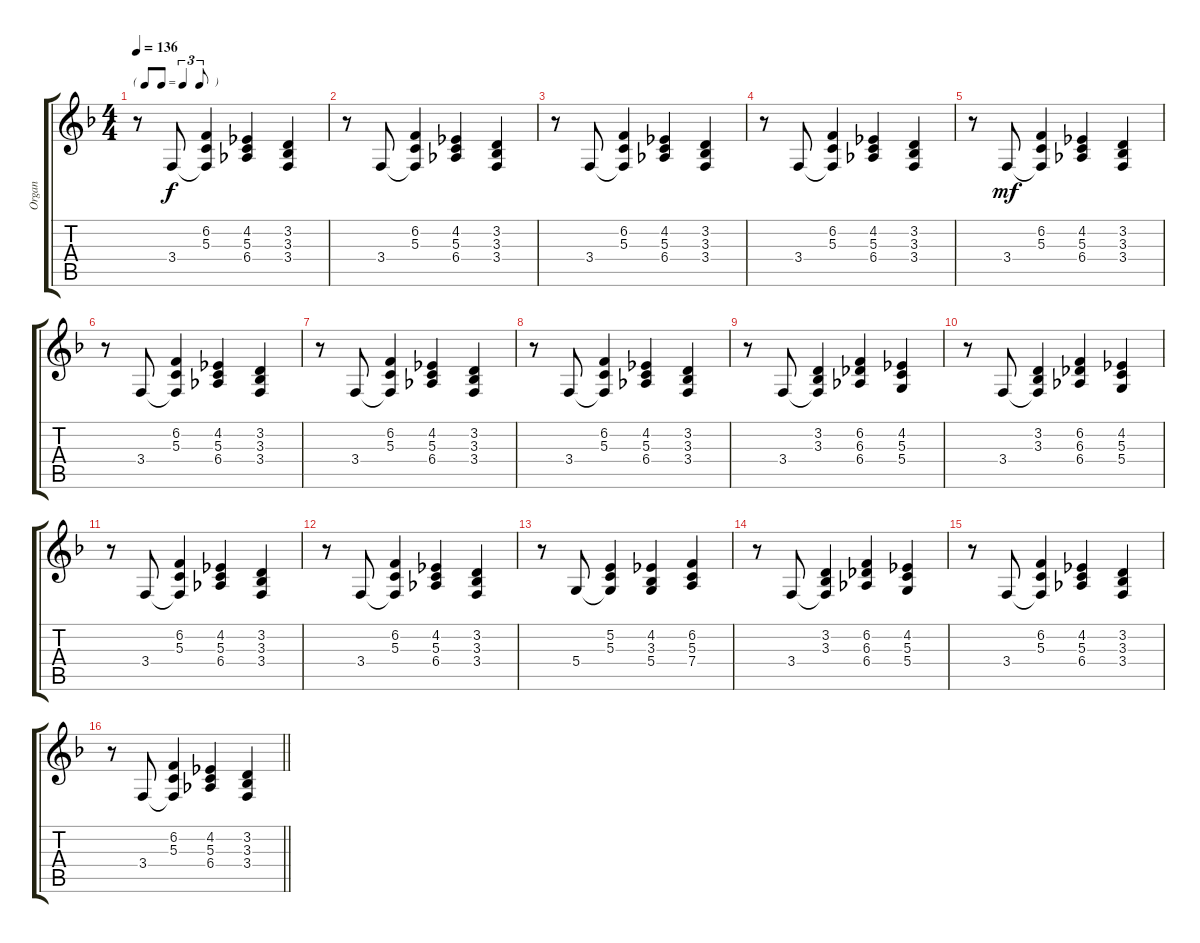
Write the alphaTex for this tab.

\track ("Organ" "Organ") {instrument drawbarorgan}
\staff {score tabs}
\tuning (E4 B3 G3 D3 A2 E2) {hide}
\ts (4 4)
\tf triplet8th
\tempo 136
\clef g2
\ks f
r.8{dy f instrument drawbarorgan} 3.4.8 (6.2 5.3 3.4{t}).4 (4.2 5.3 6.4).4 (3.2 3.3 3.4).4 |
r.8 3.4.8 (6.2 5.3 3.4{t}).4 (4.2 5.3 6.4).4 (3.2 3.3 3.4).4 |
r.8 3.4.8 (6.2 5.3 3.4{t}).4 (4.2 5.3 6.4).4 (3.2 3.3 3.4).4 |
r.8 3.4.8 (6.2 5.3 3.4{t}).4 (4.2 5.3 6.4).4 (3.2 3.3 3.4).4 |
r.8 3.4.8{dy mf} (6.2 5.3 3.4{t}).4 (4.2 5.3 6.4).4 (3.2 3.3 3.4).4 |
r.8 3.4.8 (6.2 5.3 3.4{t}).4 (4.2 5.3 6.4).4 (3.2 3.3 3.4).4 |
r.8 3.4.8 (6.2 5.3 3.4{t}).4 (4.2 5.3 6.4).4 (3.2 3.3 3.4).4 |
r.8 3.4.8 (6.2 5.3 3.4{t}).4 (4.2 5.3 6.4).4 (3.2 3.3 3.4).4 |
r.8 3.4.8 (3.2 3.3 3.4{t}).4 (6.2 6.3 6.4).4 (4.2 5.3 5.4).4 |
r.8 3.4.8 (3.2 3.3 3.4{t}).4 (6.2 6.3 6.4).4 (4.2 5.3 5.4).4 |
r.8 3.4.8 (6.2 5.3 3.4{t}).4 (4.2 5.3 6.4).4 (3.2 3.3 3.4).4 |
r.8 3.4.8 (6.2 5.3 3.4{t}).4 (4.2 5.3 6.4).4 (3.2 3.3 3.4).4 |
r.8 5.4.8 (5.2 5.3 5.4{t}).4 (4.2 3.3 5.4).4 (6.2 5.3 7.4).4 |
r.8 3.4.8 (3.2 3.3 3.4{t}).4 (6.2 6.3 6.4).4 (4.2 5.3 5.4).4 |
r.8 3.4.8 (6.2 5.3 3.4{t}).4 (4.2 5.3 6.4).4 (3.2 3.3 3.4).4 |
\barLineRight lightlight
r.8 3.4.8 (6.2 5.3 3.4{t}).4 (4.2 5.3 6.4).4 (3.2 3.3 3.4).4
